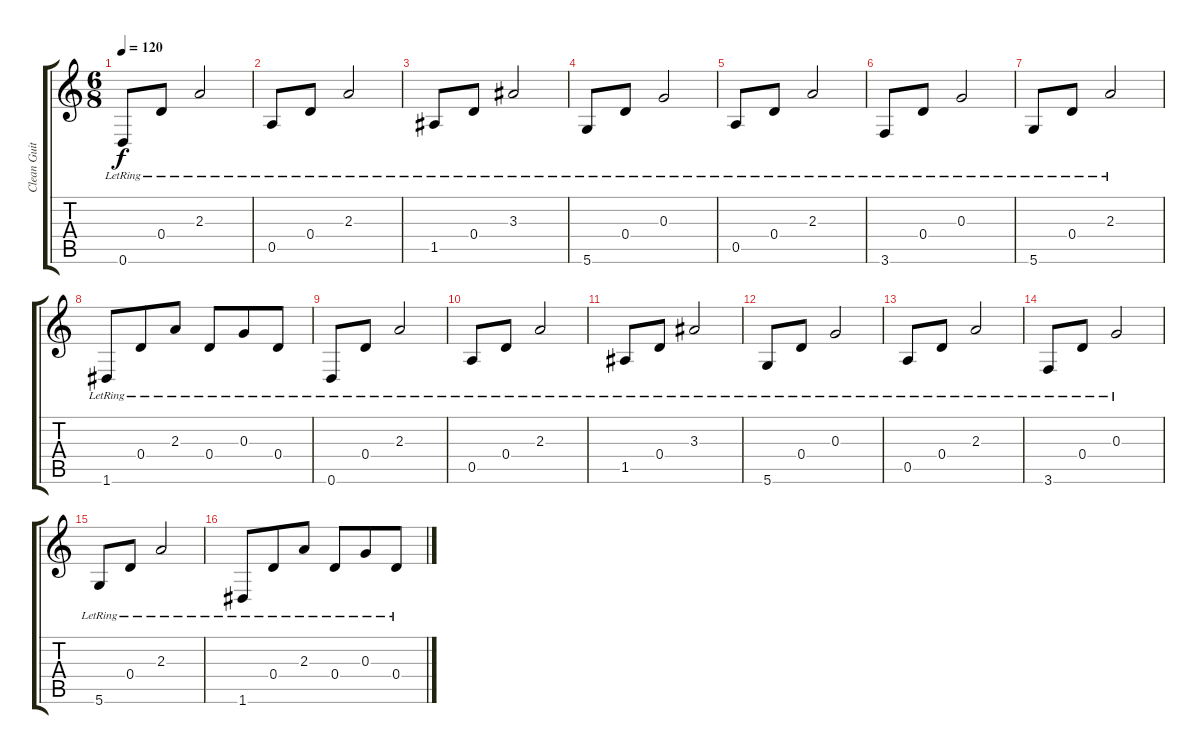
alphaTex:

\track ("Clean Guitar 2" "Clean Guit") {instrument acousticguitarsteel}
\staff {score tabs}
\tuning (E4 B3 G3 D3 A2 D2) {hide}
\ts (6 8)
\tempo 120
\clef g2
\ks c
0.6{lr}.8{dy f} 0.4{lr}.8 2.3{lr}.2 |
0.5{lr}.8 0.4{lr}.8 2.3{lr}.2 |
1.5{lr}.8 0.4{lr}.8 3.3{lr}.2 |
5.6{lr}.8 0.4{lr}.8 0.3{lr}.2 |
0.5{lr}.8 0.4{lr}.8 2.3{lr}.2 |
3.6{lr}.8 0.4{lr}.8 0.3{lr}.2 |
5.6{lr}.8 0.4{lr}.8 2.3{lr}.2 |
1.6{lr}.8 0.4{lr}.8 2.3{lr}.8 0.4{lr}.8 0.3{lr}.8 0.4{lr}.8 |
0.6{lr}.8 0.4{lr}.8 2.3{lr}.2 |
0.5{lr}.8 0.4{lr}.8 2.3{lr}.2 |
1.5{lr}.8 0.4{lr}.8 3.3{lr}.2 |
5.6{lr}.8 0.4{lr}.8 0.3{lr}.2 |
0.5{lr}.8 0.4{lr}.8 2.3{lr}.2 |
3.6{lr}.8 0.4{lr}.8 0.3{lr}.2 |
5.6{lr}.8 0.4{lr}.8 2.3{lr}.2 |
1.6{lr}.8 0.4{lr}.8 2.3{lr}.8 0.4{lr}.8 0.3{lr}.8 0.4{lr}.8
